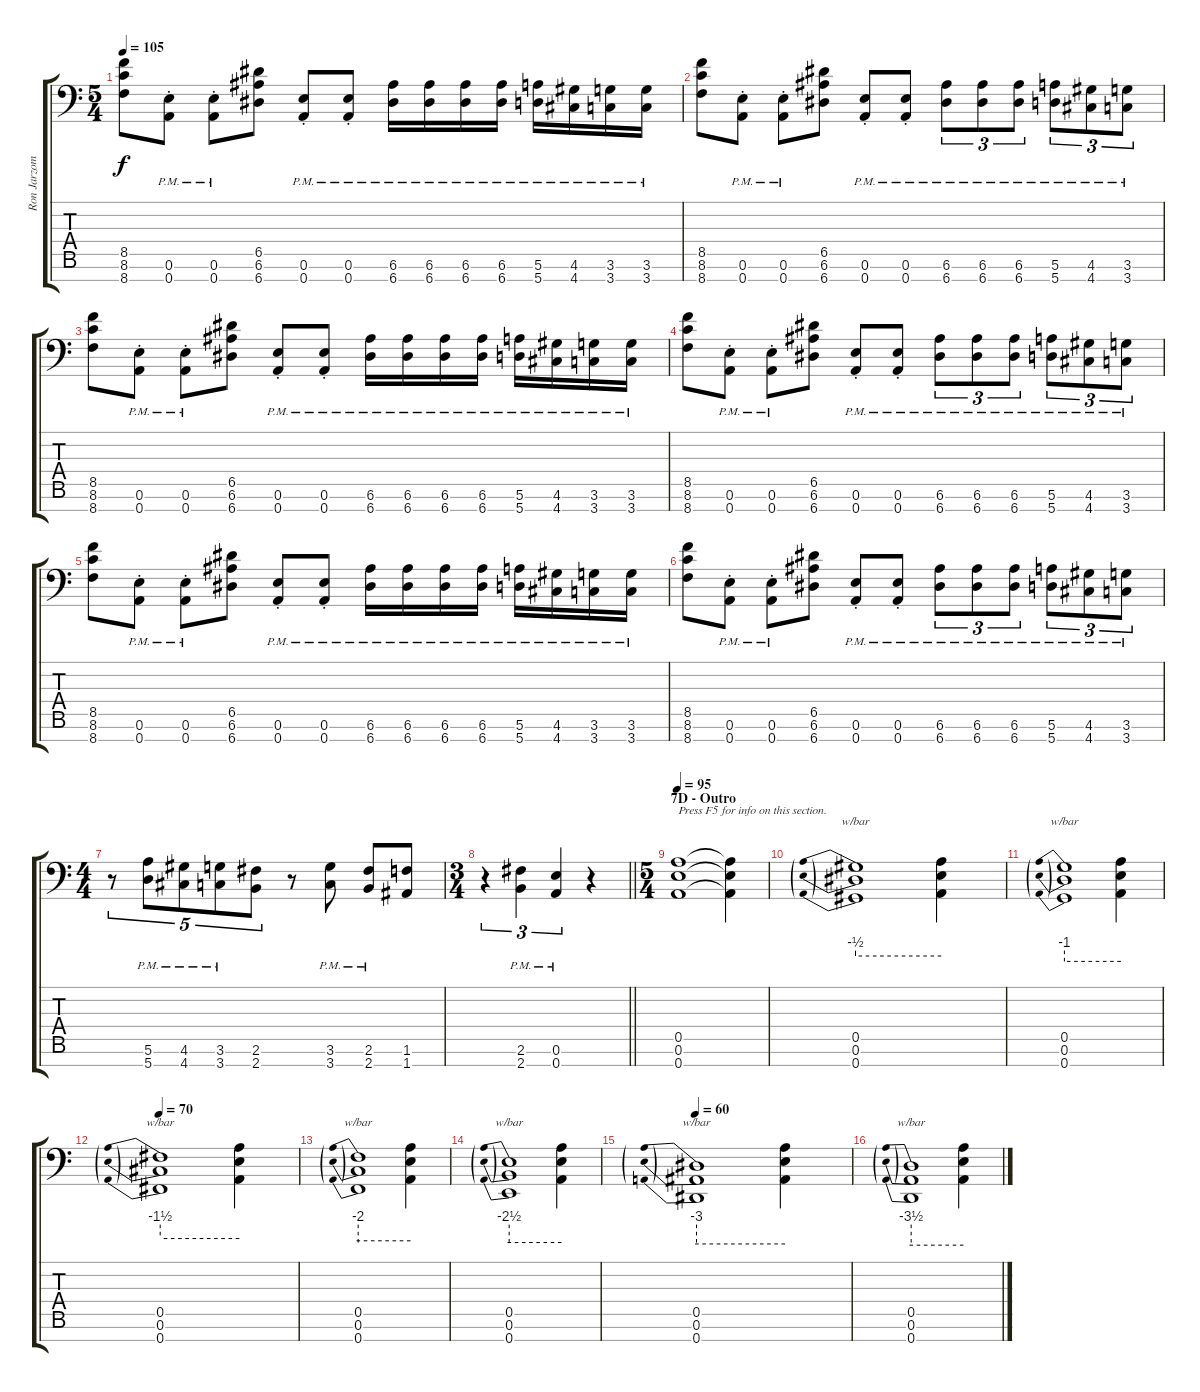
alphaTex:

\track ("Ron Jarzombek - Rhythm R" "Ron Jarzom") {instrument distortionguitar}
\staff {score tabs}
\tuning (E4 B3 G3 D3 A2 E2 A1) {hide}
\ts (5 4)
\tempo 105
\clef f4
\ks c
(8.5 8.6 8.7).8{dy f} (0.6{pm st} 0.7{pm st}).8 (0.6{pm st} 0.7{pm st}).8 (6.5 6.6 6.7).8 (0.6{pm st} 0.7{pm st}).8 (0.6{pm st} 0.7{pm st}).8 (6.6{pm} 6.7{pm}).16 (6.6{pm} 6.7{pm}).16 (6.6{pm} 6.7{pm}).16 (6.6{pm} 6.7{pm}).16 (5.6{pm} 5.7{pm}).16 (4.6{pm} 4.7{pm}).16 (3.6{pm} 3.7{pm}).16 (3.6{pm} 3.7{pm}).16 |
(8.5 8.6 8.7).8 (0.6{pm st} 0.7{pm st}).8 (0.6{pm st} 0.7{pm st}).8 (6.5 6.6 6.7).8 (0.6{pm st} 0.7{pm st}).8 (0.6{pm st} 0.7{pm st}).8 (6.6{pm} 6.7{pm}).8{tu (3 2)} (6.6{pm} 6.7{pm}).8{tu (3 2)} (6.6{pm} 6.7{pm}).8{tu (3 2)} (5.6{pm} 5.7{pm}).8{tu (3 2)} (4.6{pm} 4.7{pm}).8{tu (3 2)} (3.6{pm} 3.7{pm}).8{tu (3 2)} |
(8.5 8.6 8.7).8 (0.6{pm st} 0.7{pm st}).8 (0.6{pm st} 0.7{pm st}).8 (6.5 6.6 6.7).8 (0.6{pm st} 0.7{pm st}).8 (0.6{pm st} 0.7{pm st}).8 (6.6{pm} 6.7{pm}).16 (6.6{pm} 6.7{pm}).16 (6.6{pm} 6.7{pm}).16 (6.6{pm} 6.7{pm}).16 (5.6{pm} 5.7{pm}).16 (4.6{pm} 4.7{pm}).16 (3.6{pm} 3.7{pm}).16 (3.6{pm} 3.7{pm}).16 |
(8.5 8.6 8.7).8 (0.6{pm st} 0.7{pm st}).8 (0.6{pm st} 0.7{pm st}).8 (6.5 6.6 6.7).8 (0.6{pm st} 0.7{pm st}).8 (0.6{pm st} 0.7{pm st}).8 (6.6{pm} 6.7{pm}).8{tu (3 2)} (6.6{pm} 6.7{pm}).8{tu (3 2)} (6.6{pm} 6.7{pm}).8{tu (3 2)} (5.6{pm} 5.7{pm}).8{tu (3 2)} (4.6{pm} 4.7{pm}).8{tu (3 2)} (3.6{pm} 3.7{pm}).8{tu (3 2)} |
(8.5 8.6 8.7).8 (0.6{pm st} 0.7{pm st}).8 (0.6{pm st} 0.7{pm st}).8 (6.5 6.6 6.7).8 (0.6{pm st} 0.7{pm st}).8 (0.6{pm st} 0.7{pm st}).8 (6.6{pm} 6.7{pm}).16 (6.6{pm} 6.7{pm}).16 (6.6{pm} 6.7{pm}).16 (6.6{pm} 6.7{pm}).16 (5.6{pm} 5.7{pm}).16 (4.6{pm} 4.7{pm}).16 (3.6{pm} 3.7{pm}).16 (3.6{pm} 3.7{pm}).16 |
(8.5 8.6 8.7).8 (0.6{pm st} 0.7{pm st}).8 (0.6{pm st} 0.7{pm st}).8 (6.5 6.6 6.7).8 (0.6{pm st} 0.7{pm st}).8 (0.6{pm st} 0.7{pm st}).8 (6.6{pm} 6.7{pm}).8{tu (3 2)} (6.6{pm} 6.7{pm}).8{tu (3 2)} (6.6{pm} 6.7{pm}).8{tu (3 2)} (5.6{pm} 5.7{pm}).8{tu (3 2)} (4.6{pm} 4.7{pm}).8{tu (3 2)} (3.6{pm} 3.7{pm}).8{tu (3 2)} |
\ts (4 4)
r.8{tu (5 4)} (5.6{pm} 5.7{pm}).8{tu (5 4)} (4.6{pm} 4.7{pm}).8{tu (5 4)} (3.6{pm} 3.7{pm}).8{tu (5 4)} (2.6 2.7).8{tu (5 4)} r.8 (3.6{pm} 3.7{pm}).8 (2.6{pm} 2.7{pm}).8 (1.6 1.7).8 |
\ts (3 4)
\barLineRight lightlight
r.4{tu (3 2)} (2.6{pm} 2.7{pm}).4{tu (3 2)} (0.6{pm} 0.7{pm}).4{tu (3 2)} r.4 |
\ts (5 4)
\section ("" "7D - Outro")
\tempo 95
(0.5 0.6 0.7).1{txt "Press F5 for info on this section."} (0.5{t} 0.6{t} 0.7{t}).4 |
(0.5 0.6 0.7).1{tbe (predive default 0 -2 60 -2)} (0.5{t} 0.6{t} 0.7{t}).4 |
(0.5 0.6 0.7).1{tbe (predive default 0 -4 60 -4)} (0.5{t} 0.6{t} 0.7{t}).4 |
\tempo 70
(0.5 0.6 0.7).1{tbe (predive default 0 -6 60 -6)} (0.5{t} 0.6{t} 0.7{t}).4 |
(0.5 0.6 0.7).1{tbe (predive default 0 -8 60 -8) volume 7} (0.5{t} 0.6{t} 0.7{t}).4 |
(0.5 0.6 0.7).1{tbe (predive default 0 -10 60 -10)} (0.5{t} 0.6{t} 0.7{t}).4 |
\tempo 60
(0.5 0.6 0.7).1{tbe (predive default 0 -12 60 -12)} (0.5{t} 0.6{t} 0.7{t}).4 |
(0.5 0.6 0.7).1{tbe (predive default 0 -14 60 -14) volume 0} (0.5{t} 0.6{t} 0.7{t}).4
